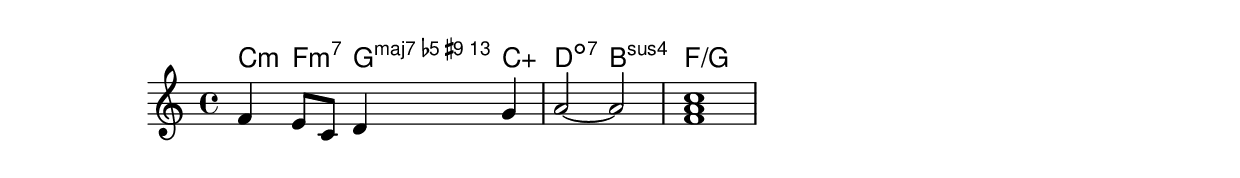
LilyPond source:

\version "2.18.2"

melody = \relative c' {
  \clef treble
  \key c \major
  \time 4/4

  f4 e8[ c] d4 g
  a2 ~ a <f a c>1
}

harmonies = \chordmode {
  \set majorSevenSymbol = \markup {maj7} 
  c4:m f:min7 g:maj7.5-.9+.13
  c:aug
  d2:dim7 b:sus4 f1/g
}

\score {
  <<
    \new ChordNames {
      \set chordChanges = ##t
      \harmonies
    }
    \new Staff \melody
  >>
  \layout{ }
}
